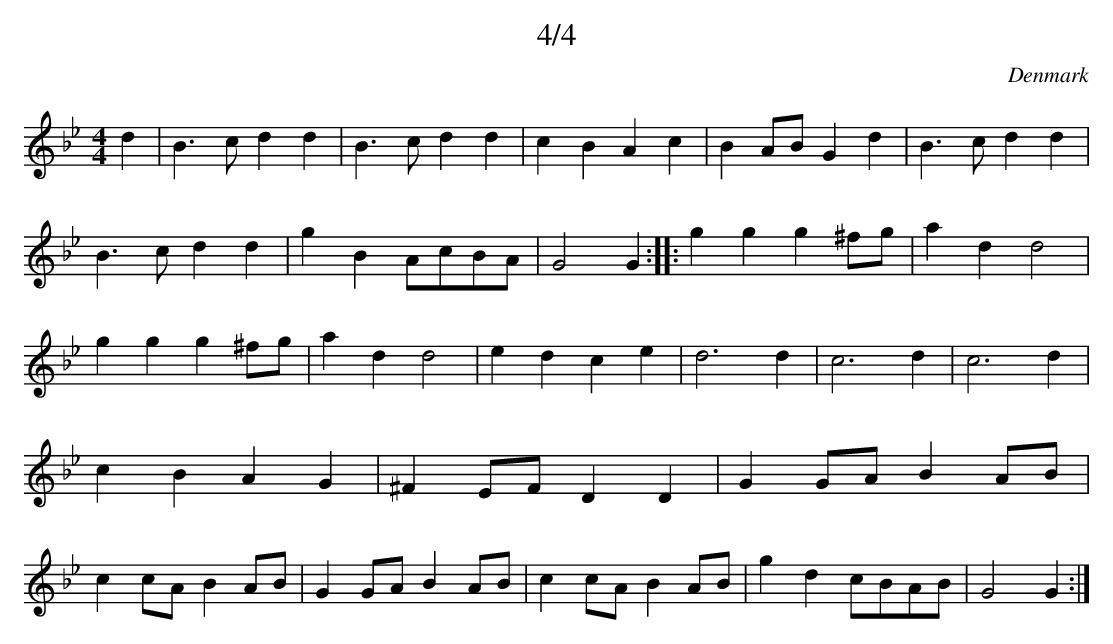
X:1
T:4/4
M:4/4
O:Denmark
K:Gm
d2|\
B3c d2d2|B3c d2d2|c2B2 A2c2|B2AB G2d2|\
B3c d2d2|B3c d2d2|g2B2 AcBA|G4 G2 ::\
g2g2 g2^fg|a2d2 d4|g2g2 g2^fg|a2d2 d4|\
e2d2 c2e2|d6 d2|c6 d2|c6 d2|\
c2B2 A2G2|^F2EF D2D2|\
G2GA B2AB|c2cA B2AB|G2GA B2AB|\
c2cA B2AB|g2d2 cBAB|G4 G2:|
